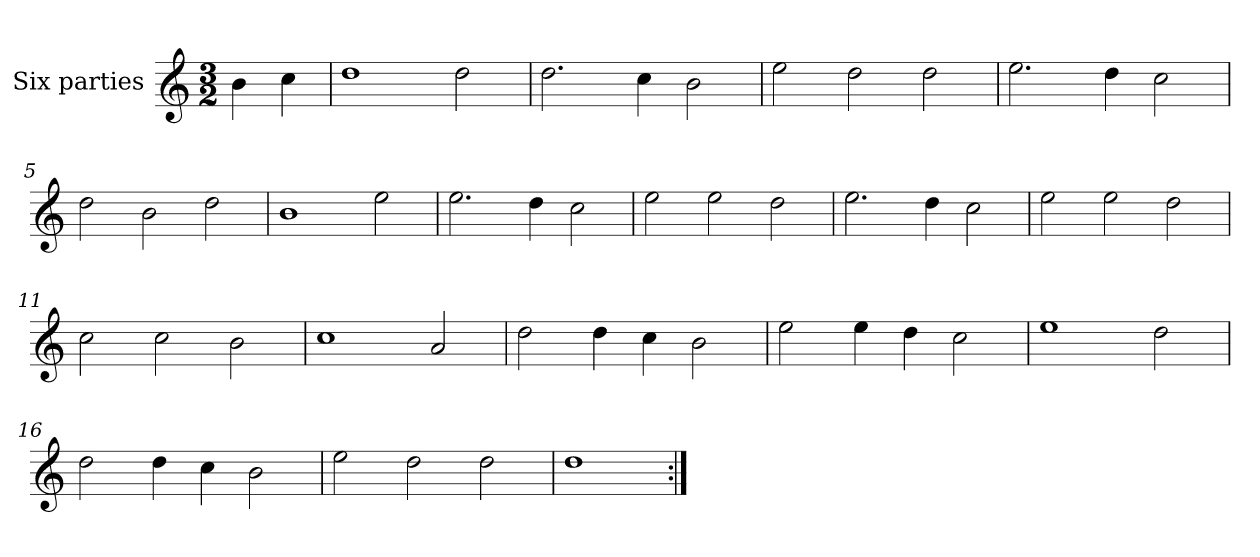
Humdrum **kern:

**kern
*part1
*staff1
*I"Six parties
*clefG2
*k[]
*M3/2
*MM180
=
4b\
4cc\
=1
1dd
2dd\
=2
2.dd\
4cc\
2b\
=3
2ee\
2dd\
2dd\
=4
2.ee\
4dd\
2cc\
=5
2dd\
2b\
2dd\
=6
1b
2ee\
=7
2.ee\
4dd\
2cc\
=8
2ee\
2ee\
2dd\
=9
2.ee\
4dd\
2cc\
=10
2ee\
2ee\
2dd\
=11
2cc\
2cc\
2b\
=12
1cc
2a/
=13
2dd\
4dd\
4cc\
2b\
=14
2ee\
4ee\
4dd\
2cc\
=15
1ee
2dd\
=16
2dd\
4dd\
4cc\
2b\
=17
2ee\
2dd\
2dd\
=18
1dd
=:|!
*-
